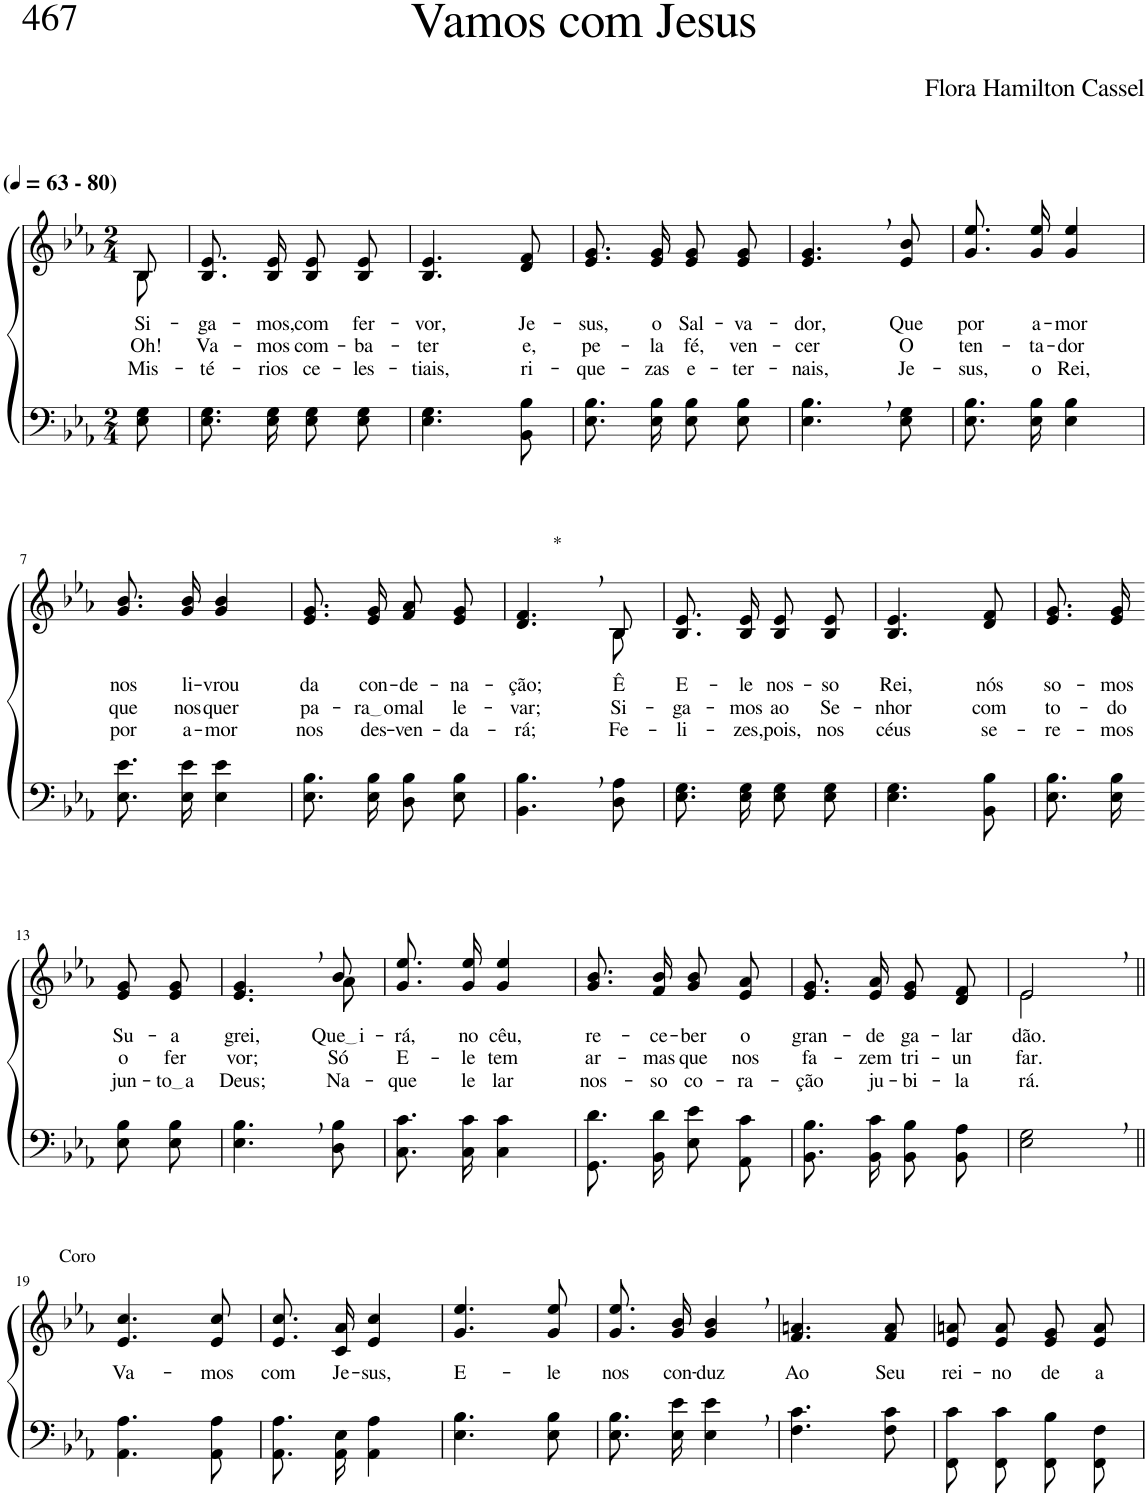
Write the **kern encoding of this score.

**kern	**kern	**text	**text	**text
*part2	*part1	*part1	*part1	*part1
*staff2	*staff1	*staff1	*staff1	*staff1
*I"Parte III e IV	*I"Parte I e II	*	*	*
*clefF4	*clefG2	*	*	*
*k[b-e-a-]	*k[b-e-a-]	*	*	*
*M2/4	*M2/4	*	*	*
*MM63	*MM63	*	*	*
=1	=1	=1	=1	=1
!	!LO:TX:a:B:t=(	!	!	!
!	!LO:TX:a:B:t=- 80)	!	!	!
!	!	!LO:LY:b	!LO:LY:b	!LO:LY:b
*	*^	*	*	*
8E-\ 8G\	8B-\	8B-/	Si-	Oh!	Mis-
=2	=2	=2	=2	=2	=2
!	!	!	!LO:LY:b	!LO:LY:b	!LO:LY:b
*	*v	*v	*	*	*
8.E-\ 8.G\L	8.B-/ 8.e-/L	-ga-	Va-	-té-
!	!	!LO:LY:b	!LO:LY:b	!LO:LY:b
16E-\ 16G\Jk	16B-/ 16e-/Jk	-mos,	-mos	-rios
!	!	!LO:LY:b	!LO:LY:b	!LO:LY:b
8E-\ 8G\L	8B-/ 8e-/L	com	com-	ce-
!	!	!LO:LY:b	!LO:LY:b	!LO:LY:b
8E-\ 8G\J	8B-/ 8e-/J	fer-	-ba-	-les-
=3	=3	=3	=3	=3
!	!	!LO:LY:b	!LO:LY:b	!LO:LY:b
4.E-\ 4.G\	4.B-/ 4.e-/	-vor,	-ter	-tiais,
!	!	!LO:LY:b	!LO:LY:b	!LO:LY:b
8BB-\ 8B-\	8d/ 8f/	Je-	e,	ri-
=4	=4	=4	=4	=4
!	!	!LO:LY:b	!LO:LY:b	!LO:LY:b
8.E-\ 8.B-\L	8.e-/ 8.g/L	-sus,	pe-	-que-
!	!	!LO:LY:b	!LO:LY:b	!LO:LY:b
16E-\ 16B-\Jk	16e-/ 16g/Jk	o	-la	-zas
!	!	!LO:LY:b	!LO:LY:b	!LO:LY:b
8E-\ 8B-\L	8e-/ 8g/L	Sal-	fé,	e-
!	!	!LO:LY:b	!LO:LY:b	!LO:LY:b
8E-\ 8B-\J	8e-/ 8g/J	-va-	ven-	-ter-
=5	=5	=5	=5	=5
!	!	!LO:LY:b	!LO:LY:b	!LO:LY:b
4.E-\, 4.B-\,	4.e-/, 4.g/,	-dor,	-cer	-nais,
!	!	!LO:LY:b	!LO:LY:b	!LO:LY:b
8E-\ 8G\	8e-/ 8b-/	Que	O	Je-
=6	=6	=6	=6	=6
!	!	!LO:LY:b	!LO:LY:b	!LO:LY:b
8.E-\ 8.B-\L	8.g\ 8.ee-\L	por	ten-	-sus,
!	!	!LO:LY:b	!LO:LY:b	!LO:LY:b
16E-\ 16B-\Jk	16g\ 16ee-\Jk	a-	-ta-	o
!	!	!LO:LY:b	!LO:LY:b	!LO:LY:b
4E-\ 4B-\	4g/ 4ee-/	-mor	-dor	Rei,
!!LO:LB:g=z
=7	=7	=7	=7	=7
!	!	!LO:LY:b	!LO:LY:b	!LO:LY:b
8.E-\ 8.e-\L	8.g/ 8.b-/L	nos	que	por
!	!	!LO:LY:b	!LO:LY:b	!LO:LY:b
16E-\ 16e-\Jk	16g/ 16b-/Jk	li-	nos	a-
!	!	!LO:LY:b	!LO:LY:b	!LO:LY:b
4E-\ 4e-\	4g/ 4b-/	-vrou	quer	-mor
=8	=8	=8	=8	=8
!	!	!LO:LY:b	!LO:LY:b	!LO:LY:b
8.E-\ 8.B-\L	8.e-/ 8.g/L	da	pa-	nos
!	!	!LO:LY:b	!LO:LY:b	!LO:LY:b
16E-\ 16B-\Jk	16e-/ 16g/Jk	con-	ra o	des-
!	!	!LO:LY:b	!LO:LY:b	!LO:LY:b
8D\ 8B-\L	8f/ 8a-/L	-de-	mal	-ven-
!	!	!LO:LY:b	!LO:LY:b	!LO:LY:b
8E-\ 8B-\J	8e-/ 8g/J	-na-	le-	-da-
=9	=9	=9	=9	=9
!	!LO:TX:a:t=*	!	!	!
!	!	!LO:LY:b	!LO:LY:b	!LO:LY:b
*	*^	*	*	*
4.BB-\, 4.B-\,	4.d/, 4.f/,	4.ryy	-ção;	-var;	-rá;
!	!	!	!LO:LY:b	!LO:LY:b	!LO:LY:b
8D\ 8A-\	8B-/	8B-\	Ê	Si-	Fe-
=10	=10	=10	=10	=10	=10
!	!	!	!LO:LY:b	!LO:LY:b	!LO:LY:b
*	*v	*v	*	*	*
8.E-\ 8.G\L	8.B-/ 8.e-/L	E-	-ga-	-li-
!	!	!LO:LY:b	!LO:LY:b	!LO:LY:b
16E-\ 16G\Jk	16B-/ 16e-/Jk	-le	-mos	-zes,
!	!	!LO:LY:b	!LO:LY:b	!LO:LY:b
8E-\ 8G\L	8B-/ 8e-/L	nos-	ao	pois,
!	!	!LO:LY:b	!LO:LY:b	!LO:LY:b
8E-\ 8G\J	8B-/ 8e-/J	-so	Se-	nos
=11	=11	=11	=11	=11
!	!	!LO:LY:b	!LO:LY:b	!LO:LY:b
4.E-\ 4.G\	4.B-/ 4.e-/	Rei,	-nhor	céus
!	!	!LO:LY:b	!LO:LY:b	!LO:LY:b
8BB-\ 8B-\	8d/ 8f/	nós	com	se-
=12	=12	=12	=12	=12
!	!	!LO:LY:b	!LO:LY:b	!LO:LY:b
8.E-\ 8.B-\L	8.e-/ 8.g/L	so-	to-	-re-
!	!	!LO:LY:b	!LO:LY:b	!LO:LY:b
16E-\ 16B-\Jk	16e-/ 16g/Jk	-mos	-do	-mos
!!LO:LB:g=z
=13-	=13-	=13-	=13-	=13-
!	!	!LO:LY:b	!LO:LY:b	!LO:LY:b
8E-\ 8B-\L	8e-/ 8g/L	Su-	o	jun-
!	!	!LO:LY:b	!LO:LY:b	!LO:LY:b
8E-\ 8B-\J	8e-/ 8g/J	-a	fer-	to a
=14	=14	=14	=14	=14
*	*^	*	*	*
!	!	!	!LO:LY:b	!LO:LY:b	!LO:LY:b
4.E-\, 4.B-\,	4.ryy	4.e-/ 4.g/	grei,	-vor;	Deus;
!	!	!	!LO:LY:b	!LO:LY:b	!LO:LY:b
8D\ 8B-\	8a-\	8b-/	Que i	Só	Na-
=15	=15	=15	=15	=15	=15
!	!	!	!LO:LY:b	!LO:LY:b	!LO:LY:b
*	*v	*v	*	*	*
8.C\ 8.c\L	8.g\ 8.ee-\L	-rá,	E-	-que
!	!	!LO:LY:b	!LO:LY:b	!LO:LY:b
16C\ 16c\Jk	16g\ 16ee-\Jk	no	-le	le
!	!	!LO:LY:b	!LO:LY:b	!LO:LY:b
4C\ 4c\	4g/ 4ee-/	cêu,	tem	lar
=16	=16	=16	=16	=16
!	!	!LO:LY:b	!LO:LY:b	!LO:LY:b
8.GG\ 8.d\L	8.g/ 8.b-/L	re-	ar-	nos-
!	!	!LO:LY:b	!LO:LY:b	!LO:LY:b
16BB-\ 16d\Jk	16f/ 16b-/Jk	-ce-	-mas	-so
!	!	!LO:LY:b	!LO:LY:b	!LO:LY:b
8E-\ 8e-\L	8g/ 8b-/L	-ber	que	co-
!	!	!LO:LY:b	!LO:LY:b	!LO:LY:b
8AA-\ 8c\J	8e-/ 8a-/J	o	nos	-ra-
=17	=17	=17	=17	=17
!	!	!LO:LY:b	!LO:LY:b	!LO:LY:b
8.BB-\ 8.B-\L	8.e-/ 8.g/L	gran-	fa-	-ção
!	!	!LO:LY:b	!LO:LY:b	!LO:LY:b
16BB-\ 16c\Jk	16e-/ 16a-/Jk	-de	-zem	ju-
!	!	!LO:LY:b	!LO:LY:b	!LO:LY:b
8BB-\ 8B-\L	8e-/ 8g/L	ga-	tri-	-bi-
!	!	!LO:LY:b	!LO:LY:b	!LO:LY:b
8BB-\ 8A-\J	8d/ 8f/J	-lar-	-un-	-la-
=18	=18	=18	=18	=18
*	*^	*	*	*
!	!	!	!LO:LY:b	!LO:LY:b	!LO:LY:b
2E-\, 2G\,	2e-,/	2e-\	-dão.	-far.	-rá.
!!LO:LB:g=z
=19||	=19||	=19||	=19||	=19||	=19||
!	!LO:TX:a:t=Coro	!	!	!	!
!	!	!	!LO:LY:b	!	!
*	*v	*v	*	*	*
4.AA-\ 4.A-\	4.e-/ 4.cc/	Va-	.	.
!	!	!LO:LY:b	!	!
8AA-\ 8A-\	8e-/ 8cc/	-mos	.	.
=20	=20	=20	=20	=20
!	!	!LO:LY:b	!	!
8.AA-/ 8.A-/L	8.e-/ 8.cc/L	com	.	.
!	!	!LO:LY:b	!	!
16AA-/ 16E-/Jk	16c/ 16a-/Jk	Je-	.	.
!	!	!LO:LY:b	!	!
4AA-\ 4A-\	4e-/ 4cc/	-sus,	.	.
=21	=21	=21	=21	=21
!	!	!LO:LY:b	!	!
4.E-\ 4.B-\	4.g/ 4.ee-/	E-	.	.
!	!	!LO:LY:b	!	!
8E-\ 8B-\	8g/ 8ee-/	-le	.	.
=22	=22	=22	=22	=22
!	!	!LO:LY:b	!	!
8.E-\ 8.B-\L	8.g/ 8.ee-/L	nos	.	.
!	!	!LO:LY:b	!	!
16E-\ 16e-\Jk	16g/ 16b-/Jk	con-	.	.
!	!	!LO:LY:b	!	!
4E-\, 4e-\,	4g/, 4b-/,	-duz	.	.
=23	=23	=23	=23	=23
!	!	!LO:LY:b	!	!
4.F\ 4.c\	4.f/ 4.an/	Ao	.	.
!	!	!LO:LY:b	!	!
8F\ 8c\	8f/ 8a/	Seu	.	.
=24	=24	=24	=24	=24
!	!	!LO:LY:b	!	!
8FF\ 8c\L	8e-/ 8an/L	rei-	.	.
!	!	!LO:LY:b	!	!
8FF\ 8c\J	8e-/ 8a/J	-no	.	.
!	!	!LO:LY:b	!	!
8FF/ 8B-/L	8e-/ 8g/L	de	.	.
!	!	!LO:LY:b	!	!
8FF/ 8F/J	8e-/ 8a/J	a-	.	.
=	=	=	=	=
*-	*-	*-	*-	*-
